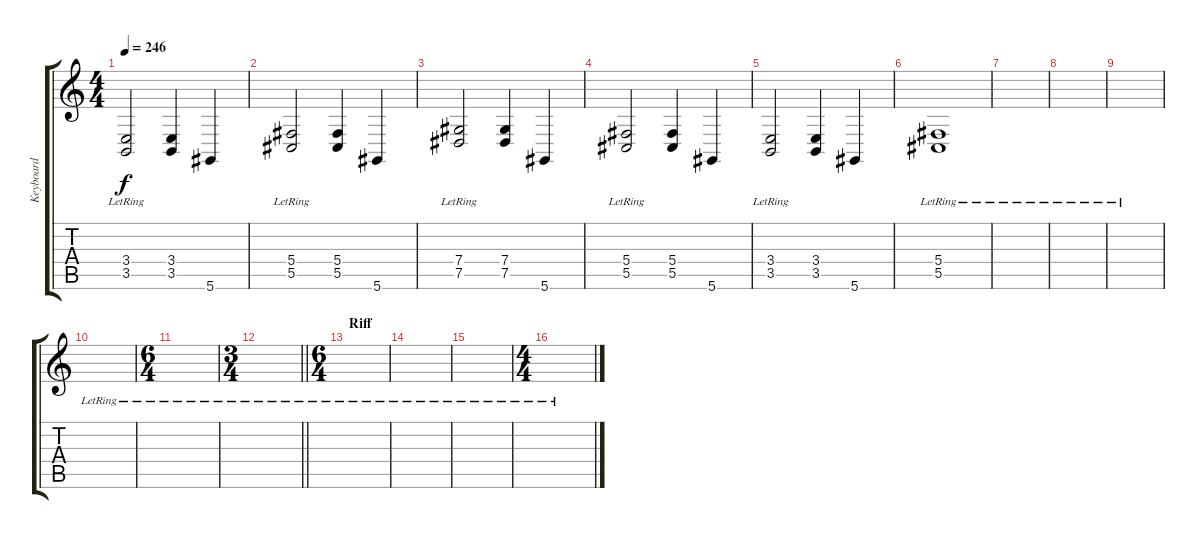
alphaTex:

\track ("Keyboard" "Keyboard") {instrument lead2sawtooth}
\staff {score tabs}
\tuning (Eb4 Bb3 Gb3 Db3 Ab2 Eb2) {hide}
\ts (4 4)
\tempo 246
\clef g2
\ks c
(3.4 3.5{lr}).2{dy f} (3.4 3.5).4 5.6.4 |
(5.4{lr} 5.5).2 (5.4 5.5).4 5.6.4 |
(7.4 7.5{lr}).2 (7.4 7.5).4 5.6.4 |
(5.4 5.5{lr}).2 (5.4 5.5).4 5.6.4 |
(3.4 3.5{lr}).2 (3.4 3.5).4 5.6.4 |
(5.4{lr} 5.5).1 |
|
|
|
|
\ts (6 4)
|
\ts (3 4)
\barLineRight lightlight
|
\ts (6 4)
\section ("" "Riff")
|
|
|
\ts (4 4)
